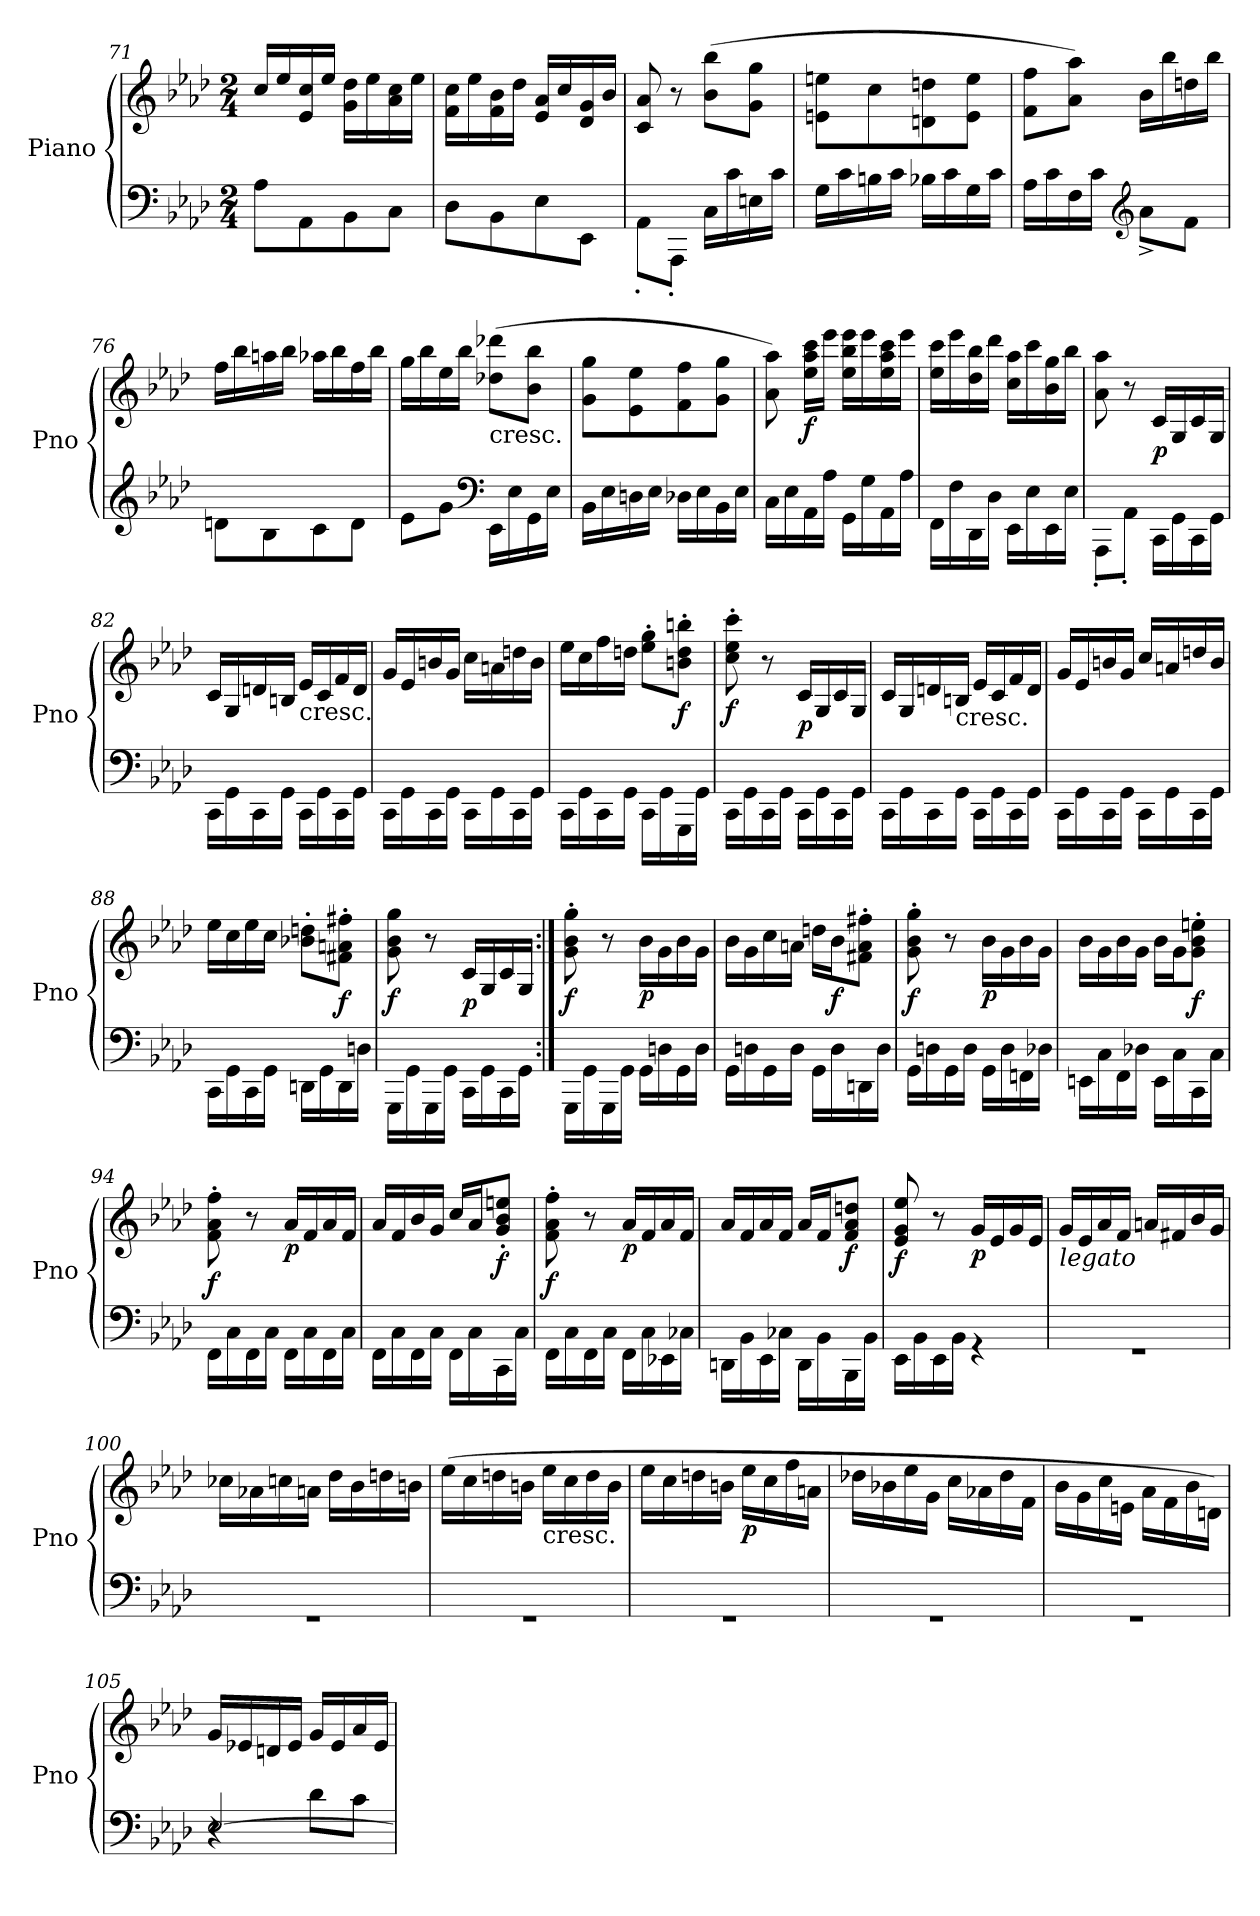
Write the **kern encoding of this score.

**kern	**kern	**dynam
*part1	*part1	*part1
*staff2	*staff1	*staff1/2
*I"Piano	*	*
*I'Pno	*	*
*clefF4	*clefG2	*
*k[b-e-a-d-]	*k[b-e-a-d-]	*
*A-:	*A-:	*
*M2/4	*M2/4	*
=71	=71	=71
*^	*	*
2ryy	8A-\L	16cc/LL	.
.	.	16ee-/	.
.	8AA-\	16e-/ 16cc/	.
.	.	16ee-/JJ	.
.	8BB-\	16g\ 16dd-\LL	.
.	.	16ee-\	.
.	8C\J	16a-\ 16cc\	.
.	.	16ee-\JJ	.
=72	=72	=72	=72
2ryy	8D-\L	16f\ 16cc\LL	.
.	.	16ee-\	.
.	8BB-\	16f\ 16b-\	.
.	.	16dd-\JJ	.
.	8E-\	16e-/ 16a-/LL	.
.	.	16cc/	.
.	8EE-\J	16d-/ 16g/	.
.	.	16b-/JJ	.
=73	=73	=73	=73
2ryy	8AA-'\L	8c/ 8a-/	.
.	8AAA-'\J	8r	.
.	16C\LL	(>8b-\ 8bb-\L	.
.	16c\	.	.
.	16En\	8g\ 8gg\J	.
.	16c\JJ	.	.
=74	=74	=74	=74
2ryy	16G\LL	8en\ 8een\L	.
.	16c\	.	.
.	16Bn\	8cc\	.
.	16c\JJ	.	.
.	16B-X\LL	8dn\ 8ddn\	.
.	16c\	.	.
.	16G\	8e\ 8ee\J	.
.	16c\JJ	.	.
!!LO:LB:g=z
=75	=75	=75	=75
2ryy	16A-\LL	8f\ 8ff\L	.
.	16c\	.	.
.	16F\	8a-\ 8aa-\J)	.
.	16c\JJ	.	.
*clefG2	*	*	*
.	8a-^\L	16b-\LL	.
.	.	16bb-\	.
.	8f\J	16ddn\	.
.	.	16bb-\JJ	.
=76	=76	=76	=76
2ryy	8dn\L	16ff\LL	.
.	.	16bb-\	.
.	8B-\	16aan\	.
.	.	16bb-\JJ	.
.	8c\	16aa-X\LL	.
.	.	16bb-\	.
.	8d\J	16ff\	.
.	.	16bb-\JJ	.
=77	=77	=77	=77
2ryy	8e-\L	16gg\LL	.
.	.	16bb-\	.
.	8g\J	16ee-\	.
.	.	16bb-\JJ	.
*clefF4	*	*	*
!	!	!LO:TX:b:t=cresc.	!
.	16EE-\LL	(>8dd-X\ 8ddd-X\L	.
.	16E-\	.	.
.	16GG\	8b-\ 8bb-\J	.
.	16E-\JJ	.	.
=78	=78	=78	=78
2ryy	16BB-\LL	8g\ 8gg\L	.
.	16E-\	.	.
.	16Dn\	8e-\ 8ee-\	.
.	16E-\JJ	.	.
.	16D-X\LL	8f\ 8ff\	.
.	16E-\	.	.
.	16BB-\	8g\ 8gg\J	.
.	16E-\JJ	.	.
!!LO:PB:g=z
=79	=79	=79	=79
2ryy	16C\LL	8a-\ 8aa-\)	.
.	16E-\	.	.
!	!	!	!LO:DY:b
.	16AA-\	16ee-\ 16aa-\ 16ccc\LL	f
.	16A-\JJ	16eee-\JJ	.
.	16GG\LL	16ee-\ 16bb-\ 16eee-\LL	.
.	16G\	16eee-\	.
.	16AA-\	16ee-\ 16aa-\ 16ccc\	.
.	16A-\JJ	16eee-\JJ	.
=80	=80	=80	=80
2ryy	16FF\LL	16ee-\ 16ccc\LL	.
.	16F\	16eee-\	.
.	16DD-\	16dd-\ 16bb-\	.
.	16D-\JJ	16ddd-\JJ	.
.	16EE-\LL	16cc\ 16aa-\LL	.
.	16E-\	16ccc\	.
.	16EE-\	16b-\ 16gg\	.
.	16E-\JJ	16bb-\JJ	.
=81	=81	=81	=81
2ryy	8AAA-'\L	8a-\ 8aa-\	.
.	8AA-'\J	8r	.
!	!	!	!LO:DY:b
.	16CC\LL	16c/LL	p
.	16GG\	16G/	.
.	16CC\	16c/	.
.	16GG\JJ	16G/JJ	.
=82	=82	=82	=82
2ryy	16CC\LL	16c/LL	.
.	16GG\	16G/	.
.	16CC\	16dn/	.
.	16GG\JJ	16Bn/JJ	.
!	!	!LO:TX:b:t=cresc.	!
.	16CC\LL	16e-/LL	.
.	16GG\	16c/	.
.	16CC\	16f/	.
.	16GG\JJ	16d/JJ	.
!!LO:LB:g=z
=83	=83	=83	=83
2ryy	16CC\LL	16g/LL	.
.	16GG\	16e-/	.
.	16CC\	16bn/	.
.	16GG\JJ	16g/JJ	.
.	16CC\LL	16cc\LL	.
.	16GG\	16an\	.
.	16CC\	16ddn\	.
.	16GG\JJ	16b\JJ	.
=84	=84	=84	=84
2ryy	16CC\LL	16ee-\LL	.
.	16GG\	16cc\	.
.	16CC\	16ff\	.
.	16GG\JJ	16ddn\JJ	.
.	16CC\LL	8ee-\' 8gg\'L	.
.	16GG\	.	.
!	!	!	!LO:DY:b
.	16GGG\	8bn\' 8dd\' 8bbn\'J	f
.	16GG\JJ	.	.
=85	=85	=85	=85
!	!	!	!LO:DY:b
2ryy	16CC\LL	8cc\' 8ee-\' 8ccc\'	f
.	16GG\	.	.
.	16CC\	8r	.
.	16GG\JJ	.	.
!	!	!	!LO:DY:b
.	16CC\LL	16c/LL	p
.	16GG\	16G/	.
.	16CC\	16c/	.
.	16GG\JJ	16G/JJ	.
=86	=86	=86	=86
2ryy	16CC\LL	16c/LL	.
.	16GG\	16G/	.
.	16CC\	16dn/	.
!	!	!LO:TX:b:t=cresc.	!
.	16GG\JJ	16Bn/JJ	.
.	16CC\LL	16e-/LL	.
.	16GG\	16c/	.
.	16CC\	16f/	.
.	16GG\JJ	16d/JJ	.
!!LO:LB:g=z
=87	=87	=87	=87
2ryy	16CC\LL	16g/LL	.
.	16GG\	16e-/	.
.	16CC\	16bn/	.
.	16GG\JJ	16g/JJ	.
.	16CC\LL	16cc/LL	.
.	16GG\	16an/	.
.	16CC\	16ddn/	.
.	16GG\JJ	16b/JJ	.
=88	=88	=88	=88
2ryy	16CC\LL	16ee-\LL	.
.	16GG\	16cc\	.
.	16CC\	16ee-\	.
.	16GG\JJ	16cc\JJ	.
.	16DDn\LL	8b-X\' 8ddn\'L	.
.	16GG\	.	.
!	!	!	!LO:DY:b
.	16DD\	8f#X\' 8an\' 8ff#X\'J	f
.	16Dn\JJ	.	.
=89	=89	=89	=89
!	!	!	!LO:DY:b
2ryy	16GGG\LL	8g\ 8b-\ 8gg\	f
.	16GG\	.	.
.	16GGG\	8r	.
.	16GG\JJ	.	.
!	!	!	!LO:DY:b
.	16CC\LL	16c/LL	p
.	16GG\	16G/	.
.	16CC\	16c/	.
.	16GG\JJ	16G/JJ	.
=90:|!	=90:|!	=90:|!	=90:|!
!	!	!	!LO:DY:b
2ryy	16GGG\LL	8g\' 8b-\' 8gg\'	f
.	16GG\	.	.
.	16GGG\	8r	.
.	16GG\JJ	.	.
!	!	!	!LO:DY:b
.	16GG\LL	16b-\LL	p
.	16Dn\	16g\	.
.	16GG\	16b-\	.
.	16D\JJ	16g\JJ	.
!!LO:LB:g=z
=91	=91	=91	=91
2ryy	16GG\LL	16b-\LL	.
.	16Dn\	16g\	.
.	16GG\	16cc\	.
.	16D\JJ	16an\JJ	.
.	16GG\LL	16ddn\LL	.
!	!	!	!LO:DY:b
.	16D\	16b-\J	f
.	16DDn\	8f#X\' 8a\' 8ff#X\'J	.
.	16D\JJ	.	.
=92	=92	=92	=92
!	!	!	!LO:DY:b
2ryy	16GG\LL	8g\' 8b-\' 8gg\'	f
.	16Dn\	.	.
.	16GG\	8r	.
.	16D\JJ	.	.
!	!	!	!LO:DY:b
.	16GG\LL	16b-\LL	p
.	16D\	16g\	.
.	16FFn\	16b-\	.
.	16D-X\JJ	16g\JJ	.
=93	=93	=93	=93
2ryy	16EEn\LL	16b-\LL	.
.	16C\	16g\	.
.	16FF\	16b-\	.
.	16D-X\JJ	16g\JJ	.
.	16EE\LL	16b-\LL	.
.	16C\	16g\J	.
!	!	!	!LO:DY:b
.	16CC\	8g\' 8b-\' 8een\'J	f
.	16C\JJ	.	.
=94	=94	=94	=94
!	!	!	!LO:DY:b
2ryy	16FF\LL	8f\' 8a-\' 8ff\'	f
.	16C\	.	.
.	16FF\	8r	.
.	16C\JJ	.	.
!	!	!	!LO:DY:b
.	16FF\LL	16a-/LL	p
.	16C\	16f/	.
.	16FF\	16a-/	.
.	16C\JJ	16f/JJ	.
=95	=95	=95	=95
2ryy	16FF\LL	16a-/LL	.
.	16C\	16f/	.
.	16FF\	16b-/	.
.	16C\JJ	16g/JJ	.
.	16FF\LL	16cc/LL	.
.	16C\	16a-/J	.
!	!	!	!LO:DY:b
.	16CC\	8g/' 8b-/' 8een/'J	f
.	16C\JJ	.	.
!!LO:LB:g=z
=96	=96	=96	=96
!	!	!	!LO:DY:b
2ryy	16FF\LL	8f\' 8a-\' 8ff\'	f
.	16C\	.	.
.	16FF\	8r	.
.	16C\JJ	.	.
!	!	!	!LO:DY:b
.	16FF\LL	16a-/LL	p
.	16C\	16f/	.
.	16EE-X\	16a-/	.
.	16C-X\JJ	16f/JJ	.
=97	=97	=97	=97
2ryy	16DDn\LL	16a-/LL	.
.	16BB-\	16f/	.
.	16EE-\	16a-/	.
.	16C-X\JJ	16f/JJ	.
.	16DD\LL	16a-/LL	.
.	16BB-\	16f/J	.
!	!	!	!LO:DY:b
.	16BBB-\	8f/ 8a-/ 8ddn/J	f
.	16BB-\JJ	.	.
=98	=98	=98	=98
!	!	!	!LO:DY:b
2ryy	16EE-\LL	8e-/ 8g/ 8ee-/	f
.	16BB-\	.	.
.	16EE-\	8r	.
.	16BB-\JJ	.	.
!	!	!	!LO:DY:b
.	4r	16g/LL	p
.	.	16e-/	.
.	.	16g/	.
.	.	16e-/JJ	.
=99	=99	=99	=99
!	!	!LO:TX:b:i:t=legato	!
2ryy	2r	16g/LL	.
.	.	16e-/	.
.	.	16a-/	.
.	.	16f/JJ	.
.	.	16an/LL	.
.	.	16f#X/	.
.	.	16b-/	.
.	.	16g/JJ	.
!!LO:LB:g=z
=100	=100	=100	=100
2ryy	2r	16cc-X\LL	.
.	.	16a-X\	.
.	.	16ccn\	.
.	.	16an\JJ	.
.	.	16dd-\LL	.
.	.	16b-\	.
.	.	16ddn\	.
.	.	16bn\JJ	.
=101	=101	=101	=101
2ryy	2r	(>16ee-\LL	.
.	.	16cc\	.
.	.	16ddn\	.
.	.	16bn\JJ	.
!	!	!LO:TX:b:t=cresc.	!
.	.	16ee-\LL	.
.	.	16cc\	.
.	.	16dd\	.
.	.	16b\JJ	.
=102	=102	=102	=102
2ryy	2r	16ee-\LL	.
.	.	16cc\	.
.	.	16ddn\	.
.	.	16bn\JJ	.
!	!	!	!LO:DY:b
.	.	16ee-\LL	p
.	.	16cc\	.
.	.	16ff\	.
.	.	16an\JJ	.
=103	=103	=103	=103
2ryy	2r	16dd-X\LL	.
.	.	16b-X\	.
.	.	16ee-\	.
.	.	16g\JJ	.
.	.	16cc\LL	.
.	.	16a-X\	.
.	.	16dd-\	.
.	.	16f\JJ	.
!!LO:PB:g=z
=104	=104	=104	=104
2ryy	2r	16b-\LL	.
.	.	16g\	.
.	.	16cc\	.
.	.	16en\JJ	.
.	.	16a-\LL	.
.	.	16f\	.
.	.	16b-\	.
.	.	16dn\JJ)	.
=105	=105	=105	=105
*	*^	*	*
2ryy	4r	[2E-/	16g/LL	.
.	.	.	16e-X/	.
.	.	.	16dn/	.
.	.	.	16e-/JJ	.
.	8d-\L	.	16g/LL	.
.	.	.	16e-/	.
.	8c\J	.	16a-/	.
.	.	.	16e-/JJ	.
*v	*v	*v	*	*
=	=	=
*-	*-	*-
